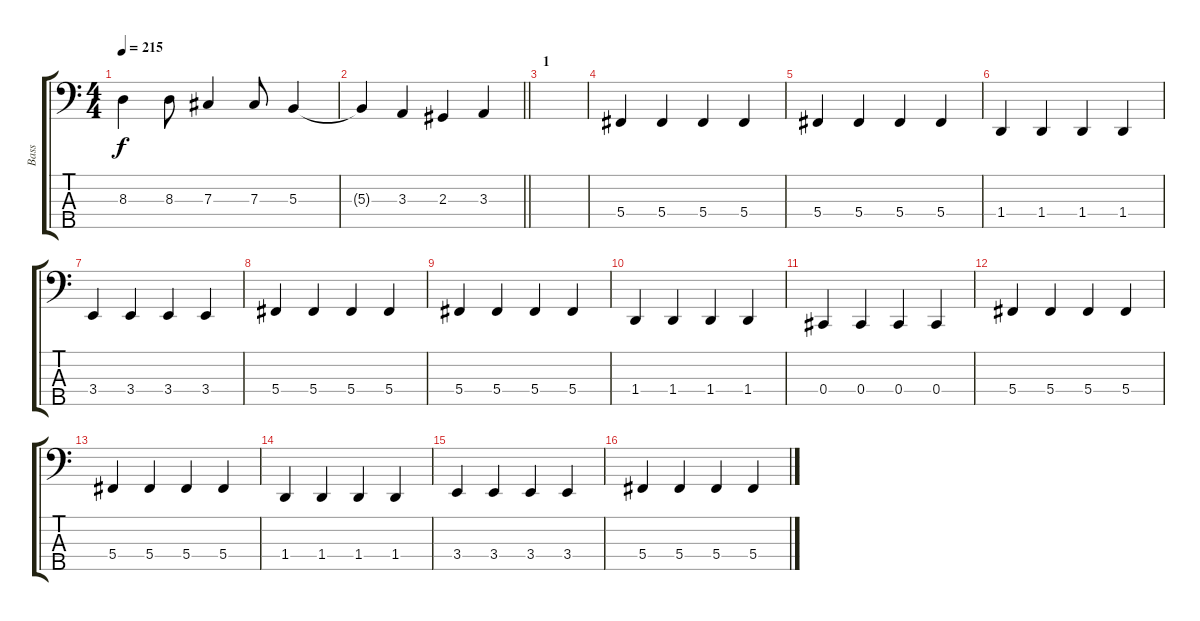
\track ("Bass" "Bass") {instrument electricbassfinger}
\staff {score tabs}
\tuning (E2 B1 Gb1 Db1 Ab0) {hide}
\ts (4 4)
\tempo 215
\clef f4
\ks c
8.3.4{dy f} 8.3.8 7.3.4 7.3.8 5.3.4 |
\barLineRight lightlight
5.3{t}.4 3.3.4 2.3.4 3.3.4 |
\section ("" "1")
|
5.4.4 5.4.4 5.4.4 5.4.4 |
5.4.4 5.4.4 5.4.4 5.4.4 |
1.4.4 1.4.4 1.4.4 1.4.4 |
3.4.4 3.4.4 3.4.4 3.4.4 |
5.4.4 5.4.4 5.4.4 5.4.4 |
5.4.4 5.4.4 5.4.4 5.4.4 |
1.4.4 1.4.4 1.4.4 1.4.4 |
0.4.4 0.4.4 0.4.4 0.4.4 |
5.4.4 5.4.4 5.4.4 5.4.4 |
5.4.4 5.4.4 5.4.4 5.4.4 |
1.4.4 1.4.4 1.4.4 1.4.4 |
3.4.4 3.4.4 3.4.4 3.4.4 |
5.4.4 5.4.4 5.4.4 5.4.4
